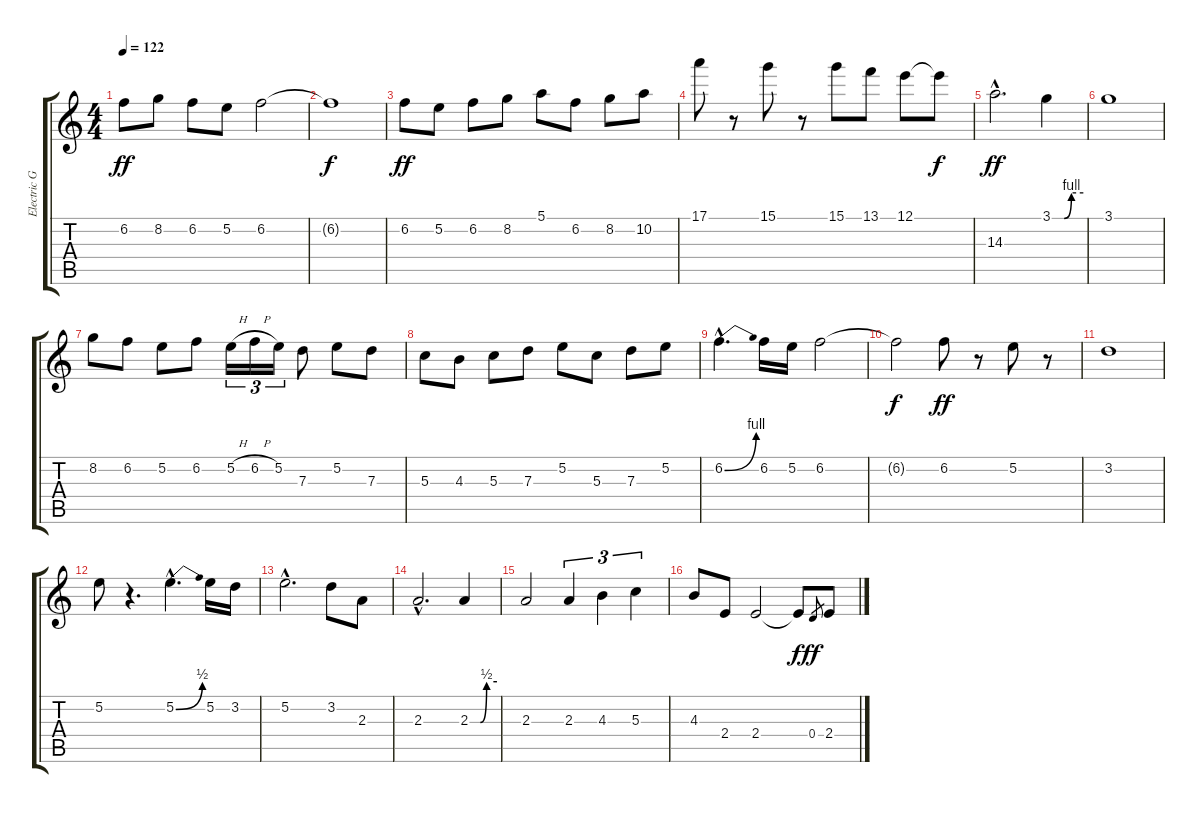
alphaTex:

\track ("Electric Guitar 1" "Electric G") {instrument overdrivenguitar}
\staff {score tabs}
\tuning (E4 B3 G3 D3 A2 E2) {hide}
\ts (4 4)
\tempo 122
\clef g2
\ks c
6.2.8{dy ff} 8.2.8 6.2.8 5.2.8 6.2.2 |
6.2{t}.1{dy f} |
6.2.8{dy ff} 5.2.8 6.2.8 8.2.8 5.1.8 6.2.8 8.2.8 10.2.8 |
17.1.8 r.8 15.1.8 r.8 15.1.8 13.1.8 12.1.8 12.1{t}.8{dy f} |
14.3{hac}.2{d dy ff} 3.1{be (custom 0 0 23 0 37 4 60 4)}.4 |
3.1.1 |
8.2.8 6.2.8 5.2.8 6.2.8 5.2{h}.16{tu (3 2)} 6.2{h}.16{tu (3 2)} 5.2.16{tu (3 2)} 7.3.8 5.2.8 7.3.8 |
5.3.8 4.3.8 5.3.8 7.3.8 5.2.8 5.3.8 7.3.8 5.2.8 |
6.2{be (bend 0 0 60 4) hac}.4{d} 6.2.16 5.2.16 6.2.2 |
6.2{t}.2{dy f} 6.2.8{dy ff} r.8 5.2.8 r.8 |
3.2.1 |
5.2.8 r.4{d} 5.2{be (bend 0 0 60 2) hac}.4{d} 5.2.16 3.2.16 |
5.2{hac}.2{d} 3.2.8 2.3.8 |
2.3{hac}.2{d} 2.3{be (custom 0 0 23 0 37 2 60 2)}.4 |
2.3.2 2.3.4{tu (3 2)} 4.3.4{tu (3 2)} 5.3.4{tu (3 2)} |
4.3.8 2.4.8 2.4.2 2.4{t}.8{dy f} 0.4.8{gr dy ff} 2.4.8
